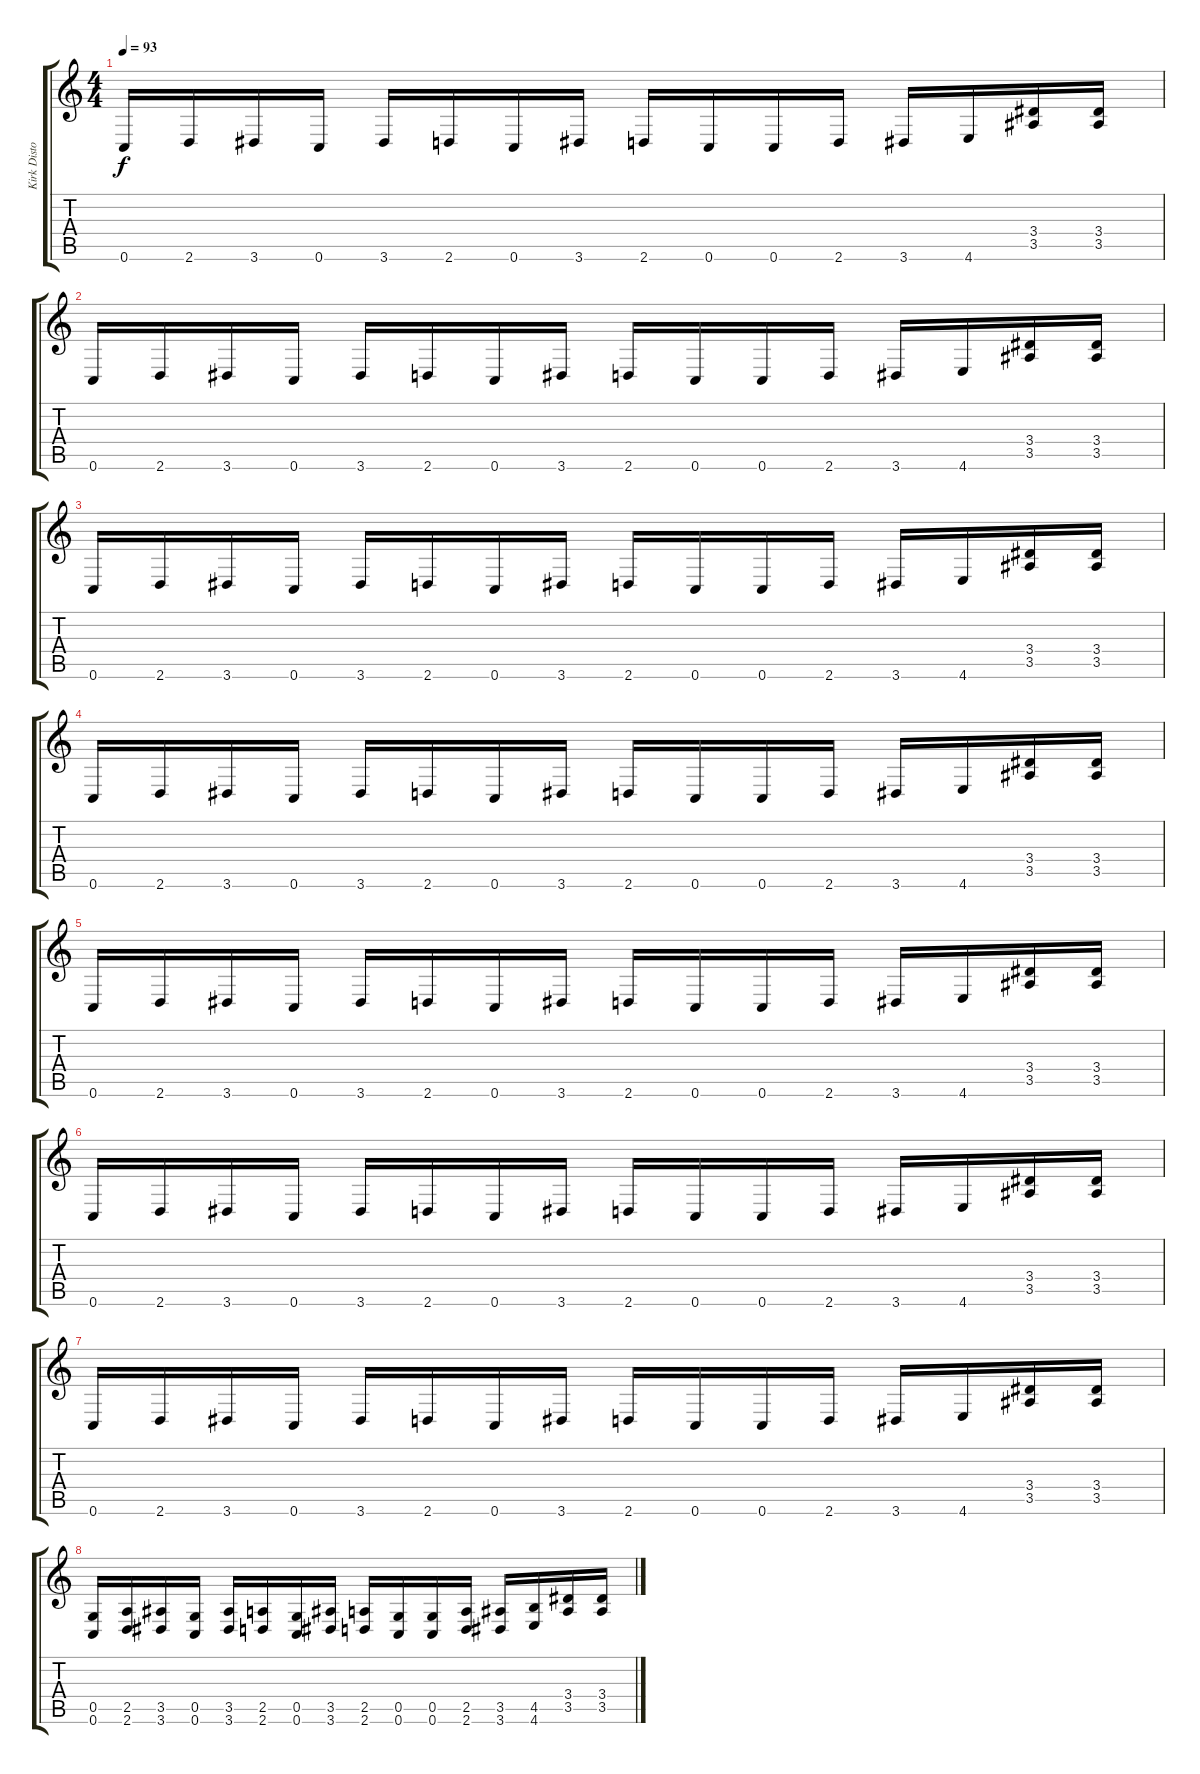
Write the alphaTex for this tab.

\track ("Kirk Distortion" "Kirk Disto") {instrument distortionguitar}
\staff {score tabs}
\tuning (D4 A3 F3 C3 G2 C2) {hide}
\ts (4 4)
\tempo 93
\clef g2
\ks c
0.6.16{dy f} 2.6.16 3.6.16 0.6.16 3.6.16 2.6.16 0.6.16 3.6.16 2.6.16 0.6.16 0.6.16 2.6.16 3.6.16 4.6.16 (3.4 3.5).16 (3.4 3.5).16 |
0.6.16 2.6.16 3.6.16 0.6.16 3.6.16 2.6.16 0.6.16 3.6.16 2.6.16 0.6.16 0.6.16 2.6.16 3.6.16 4.6.16 (3.4 3.5).16 (3.4 3.5).16 |
0.6.16 2.6.16 3.6.16 0.6.16 3.6.16 2.6.16 0.6.16 3.6.16 2.6.16 0.6.16 0.6.16 2.6.16 3.6.16 4.6.16 (3.4 3.5).16 (3.4 3.5).16 |
0.6.16 2.6.16 3.6.16 0.6.16 3.6.16 2.6.16 0.6.16 3.6.16 2.6.16 0.6.16 0.6.16 2.6.16 3.6.16 4.6.16 (3.4 3.5).16 (3.4 3.5).16 |
0.6.16 2.6.16 3.6.16 0.6.16 3.6.16 2.6.16 0.6.16 3.6.16 2.6.16 0.6.16 0.6.16 2.6.16 3.6.16 4.6.16 (3.4 3.5).16 (3.4 3.5).16 |
0.6.16 2.6.16 3.6.16 0.6.16 3.6.16 2.6.16 0.6.16 3.6.16 2.6.16 0.6.16 0.6.16 2.6.16 3.6.16 4.6.16 (3.4 3.5).16 (3.4 3.5).16 |
0.6.16 2.6.16 3.6.16 0.6.16 3.6.16 2.6.16 0.6.16 3.6.16 2.6.16 0.6.16 0.6.16 2.6.16 3.6.16 4.6.16 (3.4 3.5).16 (3.4 3.5).16 |
(0.5 0.6).16 (2.5 2.6).16 (3.5 3.6).16 (0.5 0.6).16 (3.5 3.6).16 (2.5 2.6).16 (0.5 0.6).16 (3.5 3.6).16 (2.5 2.6).16 (0.5 0.6).16 (0.5 0.6).16 (2.5 2.6).16 (3.5 3.6).16 (4.5 4.6).16 (3.4 3.5).16 (3.4 3.5).16
